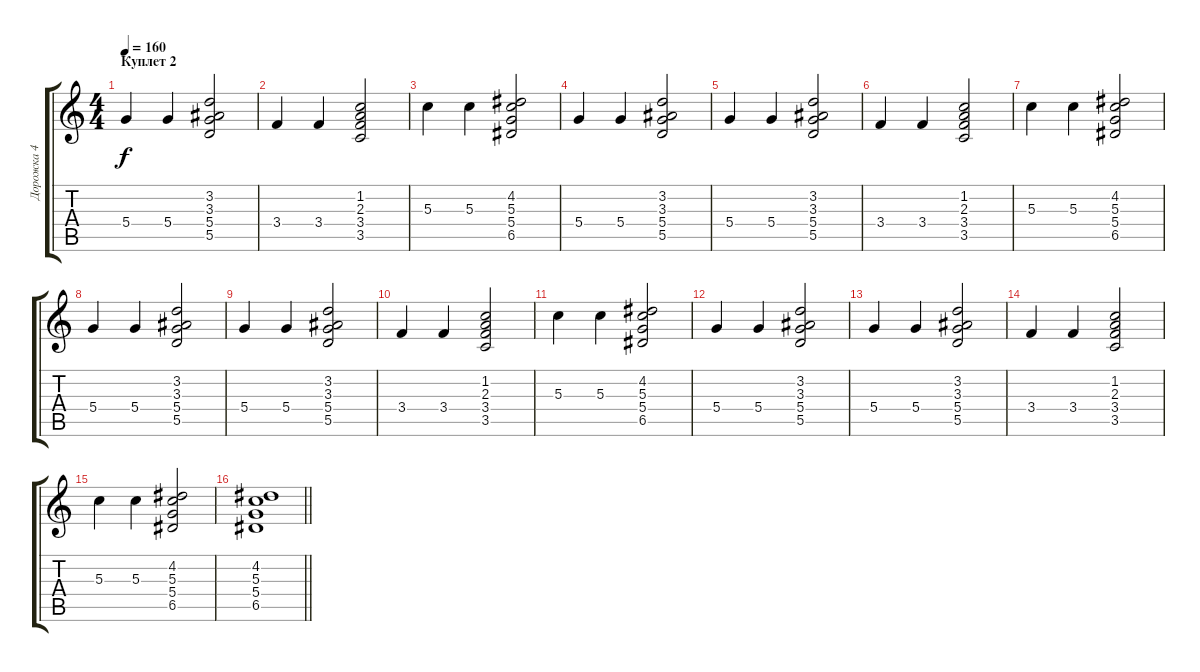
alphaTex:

\track ("Дорожка 4" "Дорожка 4") {instrument distortionguitar}
\staff {score tabs}
\tuning (E4 B3 G3 D3 A2 E2) {hide}
\ts (4 4)
\section ("" "Куплет 2")
\tempo 160
\clef g2
\ks c
5.4.4{dy f} 5.4.4 (3.2 3.3 5.4 5.5).2 |
3.4.4 3.4.4 (1.2 2.3 3.4 3.5).2 |
5.3.4 5.3.4 (4.2 5.3 5.4 6.5).2 |
5.4.4 5.4.4 (3.2 3.3 5.4 5.5).2 |
5.4.4 5.4.4 (3.2 3.3 5.4 5.5).2 |
3.4.4 3.4.4 (1.2 2.3 3.4 3.5).2 |
5.3.4 5.3.4 (4.2 5.3 5.4 6.5).2 |
5.4.4 5.4.4 (3.2 3.3 5.4 5.5).2 |
5.4.4 5.4.4 (3.2 3.3 5.4 5.5).2 |
3.4.4 3.4.4 (1.2 2.3 3.4 3.5).2 |
5.3.4 5.3.4 (4.2 5.3 5.4 6.5).2 |
5.4.4 5.4.4 (3.2 3.3 5.4 5.5).2 |
5.4.4 5.4.4 (3.2 3.3 5.4 5.5).2 |
3.4.4 3.4.4 (1.2 2.3 3.4 3.5).2 |
5.3.4 5.3.4 (4.2 5.3 5.4 6.5).2 |
\barLineRight lightlight
(4.2 5.3 5.4 6.5).1
